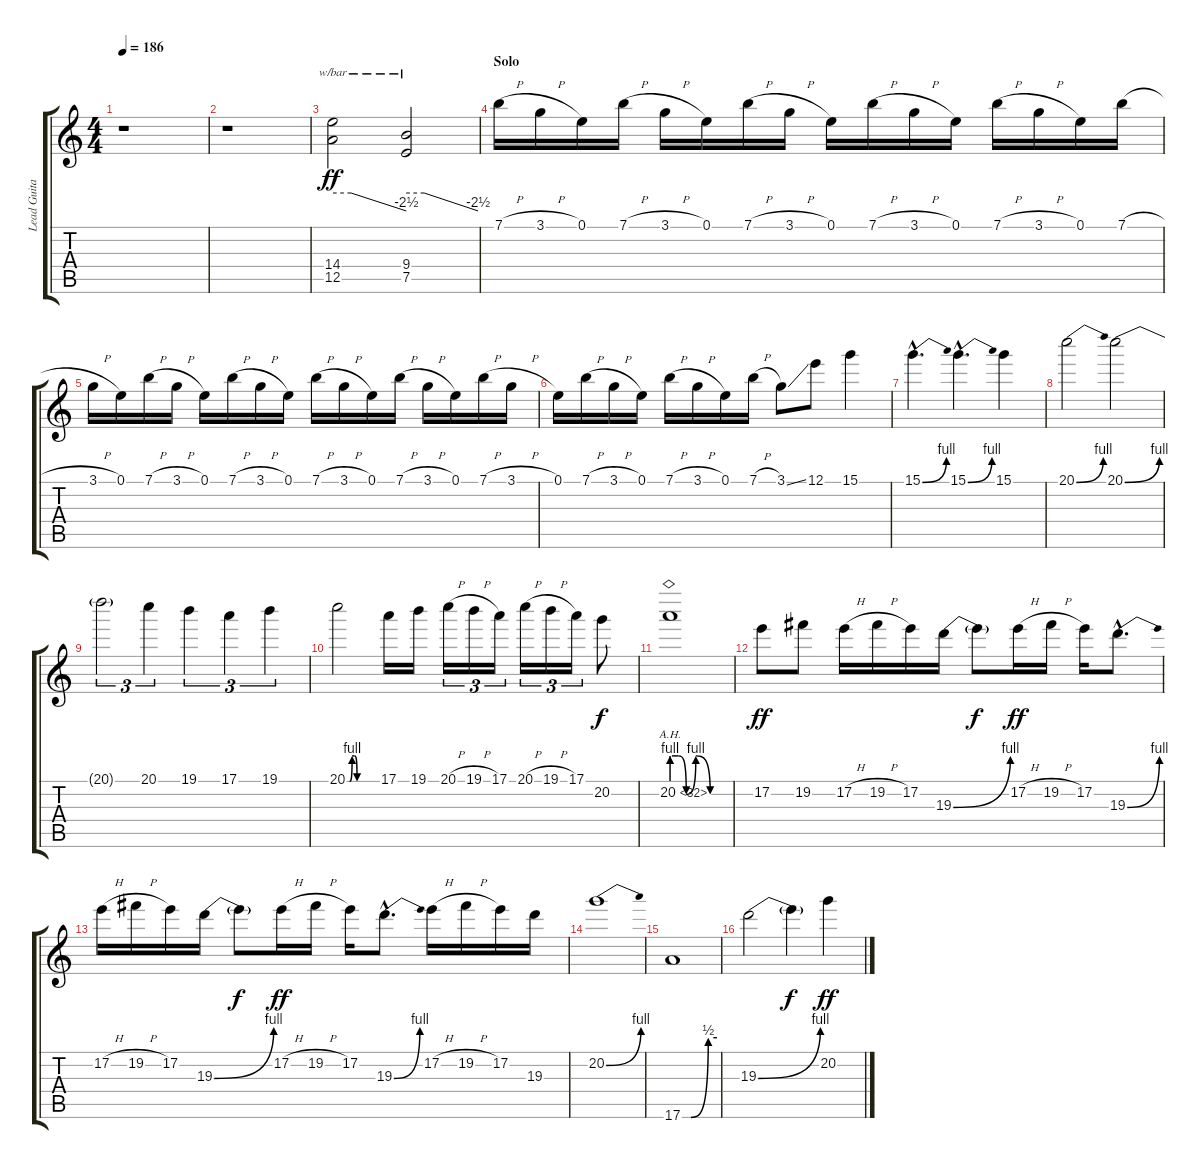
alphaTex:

\track ("Lead Guitar" "Lead Guita") {instrument distortionguitar}
\staff {score tabs}
\tuning (E4 B3 G3 D3 A2 E2) {hide}
\ts (4 4)
\tempo 186
\clef g2
\ks c
r.1{dy f} |
r.1 |
(14.4 12.5).2{tbe (custom default 0 0 15 0 60 -10) dy ff} (9.4 7.5).2{tbe (custom default 0 0 15 0 60 -10)} |
\section ("" "Solo")
7.1{h}.16 3.1{h}.16 0.1.16 7.1{h}.16 3.1{h}.16 0.1.16 7.1{h}.16 3.1{h}.16 0.1.16 7.1{h}.16 3.1{h}.16 0.1.16 7.1{h}.16 3.1{h}.16 0.1.16 7.1{h}.16 |
3.1{h}.16 0.1.16 7.1{h}.16 3.1{h}.16 0.1.16 7.1{h}.16 3.1{h}.16 0.1.16 7.1{h}.16 3.1{h}.16 0.1.16 7.1{h}.16 3.1{h}.16 0.1.16 7.1{h}.16 3.1{h}.16 |
0.1.16 7.1{h}.16 3.1{h}.16 0.1.16 7.1{h}.16 3.1{h}.16 0.1.16 7.1{h}.16 3.1{ss}.8 12.1.8 15.1.4 |
15.1{be (bend 0 0 60 4) hac}.4{d} 15.1{be (bend 0 0 60 4) hac}.4{d} 15.1.4 |
20.1{be (bend 0 0 60 4)}.2 20.1{be (bend 0 0 60 4)}.2 |
20.1{t}.2{tu (3 2)} 20.1.4{tu (3 2)} 19.1.4{tu (3 2)} 17.1.4{tu (3 2)} 19.1.4{tu (3 2)} |
20.1{be (custom 0 0 5 0 10 4 15 4 20 0 60 0)}.2 17.1.16 19.1.16 20.1{h}.16{tu (3 2)} 19.1{h}.16{tu (3 2)} 17.1.16{tu (3 2)} 20.1{h}.16{tu (3 2)} 19.1{h}.16{tu (3 2)} 17.1.16{tu (3 2)} 20.2.8{dy f} |
20.2{be (custom 0 4 7 4 15 0 25 4 40 0 60 0) ah 12}.1 |
17.2.8{dy ff} 19.2.8 17.2{h}.16 19.2{h}.16 17.2.16 19.3{be (bend 0 0 60 4)}.16 19.3{t}.8{dy f} 17.2{h}.16{dy ff} 19.2{h}.16 17.2.16 19.3{be (bend 0 0 60 4) hac}.8{d} |
17.2{h}.16 19.2{h}.16 17.2.16 19.3{be (bend 0 0 60 4)}.16 19.3{t}.8{dy f} 17.2{h}.16{dy ff} 19.2{h}.16 17.2.16 19.3{be (bend 0 0 60 4) hac}.8{d} 17.2{h}.16 19.2{h}.16 17.2.16 19.3.16 |
20.2{be (bend 0 0 60 4)}.1 |
17.6{be (custom 0 0 15 0 45 2 60 2)}.1 |
19.3{be (bend 0 0 60 4)}.2 19.3{t}.4{dy f} 20.2.4{dy ff}
